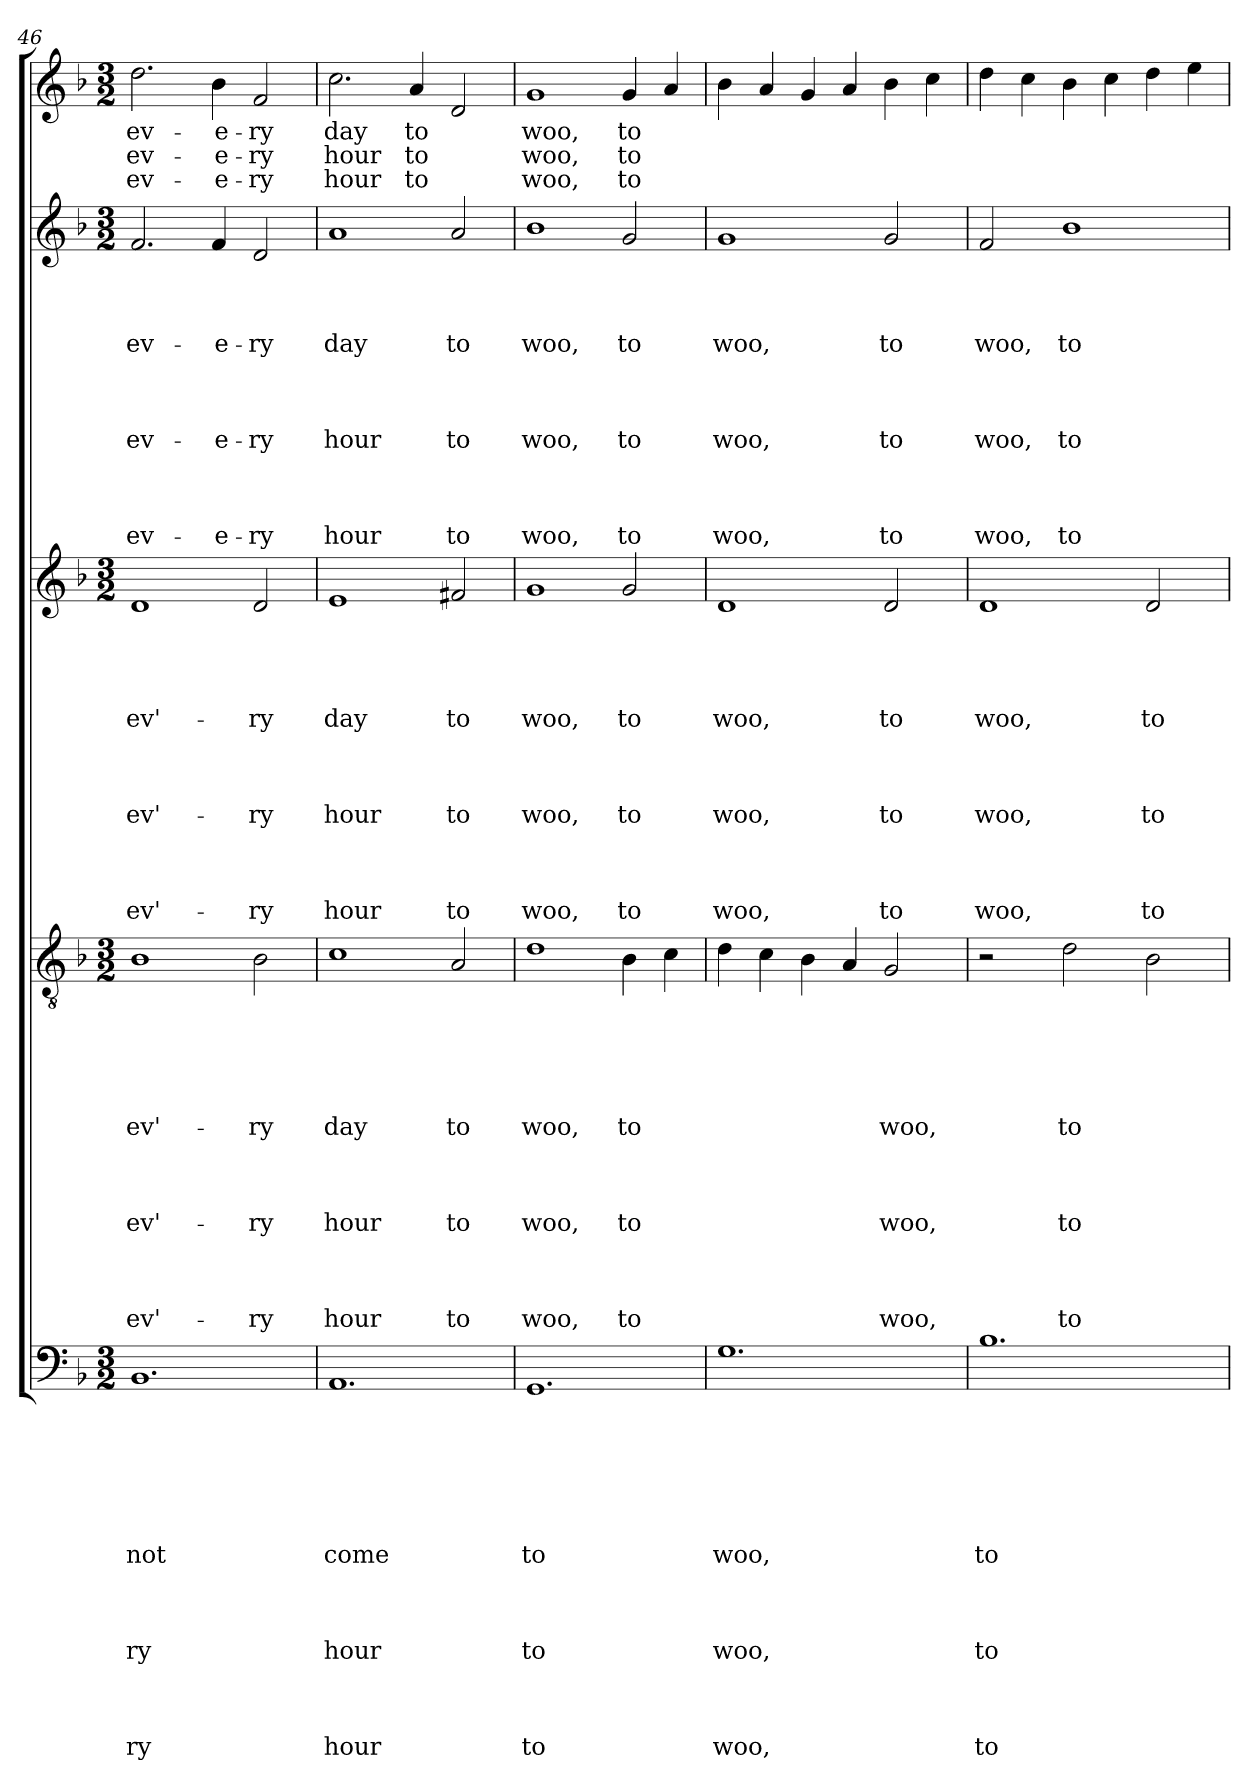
**kern	**text	**text	**text	**text	**text	**text	**text	**text	**text	**text	**text	**text	**text	**text	**text	**kern	**text	**text	**text	**text	**text	**text	**text	**text	**text	**text	**text	**text	**text	**text	**kern	**text	**text	**text	**text	**text	**text	**text	**text	**text	**text	**text	**text	**text	**kern	**text	**text	**text	**text	**text	**text	**text	**text	**text	**text	**text	**text	**kern	**text	**text	**text
*part5	*part5	*part5	*part5	*part5	*part5	*part5	*part5	*part5	*part5	*part5	*part5	*part5	*part5	*part5	*part5	*part4	*part4	*part4	*part4	*part4	*part4	*part4	*part4	*part4	*part4	*part4	*part4	*part4	*part4	*part4	*part3	*part3	*part3	*part3	*part3	*part3	*part3	*part3	*part3	*part3	*part3	*part3	*part3	*part3	*part2	*part2	*part2	*part2	*part2	*part2	*part2	*part2	*part2	*part2	*part2	*part2	*part2	*part1	*part1	*part1	*part1
*staff5	*staff5	*staff5	*staff5	*staff5	*staff5	*staff5	*staff5	*staff5	*staff5	*staff5	*staff5	*staff5	*staff5	*staff5	*staff5	*staff4	*staff4	*staff4	*staff4	*staff4	*staff4	*staff4	*staff4	*staff4	*staff4	*staff4	*staff4	*staff4	*staff4	*staff4	*staff3	*staff3	*staff3	*staff3	*staff3	*staff3	*staff3	*staff3	*staff3	*staff3	*staff3	*staff3	*staff3	*staff3	*staff2	*staff2	*staff2	*staff2	*staff2	*staff2	*staff2	*staff2	*staff2	*staff2	*staff2	*staff2	*staff2	*staff1	*staff1	*staff1	*staff1
*clefF4	*	*	*	*	*	*	*	*	*	*	*	*	*	*	*	*clefGv2	*	*	*	*	*	*	*	*	*	*	*	*	*	*	*clefG2	*	*	*	*	*	*	*	*	*	*	*	*	*	*clefG2	*	*	*	*	*	*	*	*	*	*	*	*	*clefG2	*	*	*
*k[b-]	*	*	*	*	*	*	*	*	*	*	*	*	*	*	*	*k[b-]	*	*	*	*	*	*	*	*	*	*	*	*	*	*	*k[b-]	*	*	*	*	*	*	*	*	*	*	*	*	*	*k[b-]	*	*	*	*	*	*	*	*	*	*	*	*	*k[b-]	*	*	*
*F:	*	*	*	*	*	*	*	*	*	*	*	*	*	*	*	*F:	*	*	*	*	*	*	*	*	*	*	*	*	*	*	*F:	*	*	*	*	*	*	*	*	*	*	*	*	*	*F:	*	*	*	*	*	*	*	*	*	*	*	*	*F:	*	*	*
*M3/2	*	*	*	*	*	*	*	*	*	*	*	*	*	*	*	*M3/2	*	*	*	*	*	*	*	*	*	*	*	*	*	*	*M3/2	*	*	*	*	*	*	*	*	*	*	*	*	*	*M3/2	*	*	*	*	*	*	*	*	*	*	*	*	*M3/2	*	*	*
=46	=46	=46	=46	=46	=46	=46	=46	=46	=46	=46	=46	=46	=46	=46	=46	=46	=46	=46	=46	=46	=46	=46	=46	=46	=46	=46	=46	=46	=46	=46	=46	=46	=46	=46	=46	=46	=46	=46	=46	=46	=46	=46	=46	=46	=46	=46	=46	=46	=46	=46	=46	=46	=46	=46	=46	=46	=46	=46	=46	=46	=46
1.BB-	.	.	.	.	.	.	-not	.	.	.	-ry	.	.	.	-ry	1B-	.	.	.	.	.	ev'-	.	.	.	ev'-	.	.	.	ev'-	1d	.	.	.	.	ev'-	.	.	.	ev'-	.	.	.	ev'-	2.f/	.	.	.	ev-	.	.	.	ev-	.	.	.	ev-	2.dd\	ev-	ev-	ev-
.	.	.	.	.	.	.	.	.	.	.	.	.	.	.	.	.	.	.	.	.	.	.	.	.	.	.	.	.	.	.	.	.	.	.	.	.	.	.	.	.	.	.	.	.	4f/	.	.	.	-e-	.	.	.	-e-	.	.	.	-e-	4b-\	-e-	-e-	-e-
.	.	.	.	.	.	.	.	.	.	.	.	.	.	.	.	2B-\	.	.	.	.	.	-ry	.	.	.	-ry	.	.	.	-ry	2d/	.	.	.	.	-ry	.	.	.	-ry	.	.	.	-ry	2d/	.	.	.	-ry	.	.	.	-ry	.	.	.	-ry	2f/	-ry	-ry	-ry
=47	=47	=47	=47	=47	=47	=47	=47	=47	=47	=47	=47	=47	=47	=47	=47	=47	=47	=47	=47	=47	=47	=47	=47	=47	=47	=47	=47	=47	=47	=47	=47	=47	=47	=47	=47	=47	=47	=47	=47	=47	=47	=47	=47	=47	=47	=47	=47	=47	=47	=47	=47	=47	=47	=47	=47	=47	=47	=47	=47	=47	=47
1.AA	.	.	.	.	.	.	come	.	.	.	hour	.	.	.	hour	1c	.	.	.	.	.	day	.	.	.	hour	.	.	.	hour	1e	.	.	.	.	day	.	.	.	hour	.	.	.	hour	1a	.	.	.	day	.	.	.	hour	.	.	.	hour	2.cc\	day	hour	hour
.	.	.	.	.	.	.	.	.	.	.	.	.	.	.	.	.	.	.	.	.	.	.	.	.	.	.	.	.	.	.	.	.	.	.	.	.	.	.	.	.	.	.	.	.	.	.	.	.	.	.	.	.	.	.	.	.	.	4a/	to	to	to
.	.	.	.	.	.	.	.	.	.	.	.	.	.	.	.	2A/	.	.	.	.	.	to	.	.	.	to	.	.	.	to	2f#X/	.	.	.	.	to	.	.	.	to	.	.	.	to	2a/	.	.	.	to	.	.	.	to	.	.	.	to	2d/	.	.	.
=48	=48	=48	=48	=48	=48	=48	=48	=48	=48	=48	=48	=48	=48	=48	=48	=48	=48	=48	=48	=48	=48	=48	=48	=48	=48	=48	=48	=48	=48	=48	=48	=48	=48	=48	=48	=48	=48	=48	=48	=48	=48	=48	=48	=48	=48	=48	=48	=48	=48	=48	=48	=48	=48	=48	=48	=48	=48	=48	=48	=48	=48
1.GG	.	.	.	.	.	.	to	.	.	.	to	.	.	.	to	1d	.	.	.	.	.	woo,	.	.	.	woo,	.	.	.	woo,	1g	.	.	.	.	woo,	.	.	.	woo,	.	.	.	woo,	1b-	.	.	.	woo,	.	.	.	woo,	.	.	.	woo,	1g	woo,	woo,	woo,
.	.	.	.	.	.	.	.	.	.	.	.	.	.	.	.	4B-\	.	.	.	.	.	to	.	.	.	to	.	.	.	to	2g/	.	.	.	.	to	.	.	.	to	.	.	.	to	2g/	.	.	.	to	.	.	.	to	.	.	.	to	4g/	to	to	to
.	.	.	.	.	.	.	.	.	.	.	.	.	.	.	.	4c\	.	.	.	.	.	.	.	.	.	.	.	.	.	.	.	.	.	.	.	.	.	.	.	.	.	.	.	.	.	.	.	.	.	.	.	.	.	.	.	.	.	4a/	.	.	.
!!LO:PB:g=z
=49	=49	=49	=49	=49	=49	=49	=49	=49	=49	=49	=49	=49	=49	=49	=49	=49	=49	=49	=49	=49	=49	=49	=49	=49	=49	=49	=49	=49	=49	=49	=49	=49	=49	=49	=49	=49	=49	=49	=49	=49	=49	=49	=49	=49	=49	=49	=49	=49	=49	=49	=49	=49	=49	=49	=49	=49	=49	=49	=49	=49	=49
1.G	.	.	.	.	.	.	woo,	.	.	.	woo,	.	.	.	woo,	4d\	.	.	.	.	.	.	.	.	.	.	.	.	.	.	1d	.	.	.	.	woo,	.	.	.	woo,	.	.	.	woo,	1g	.	.	.	woo,	.	.	.	woo,	.	.	.	woo,	4b-\	.	.	.
.	.	.	.	.	.	.	.	.	.	.	.	.	.	.	.	4c\	.	.	.	.	.	.	.	.	.	.	.	.	.	.	.	.	.	.	.	.	.	.	.	.	.	.	.	.	.	.	.	.	.	.	.	.	.	.	.	.	.	4a/	.	.	.
.	.	.	.	.	.	.	.	.	.	.	.	.	.	.	.	4B-\	.	.	.	.	.	.	.	.	.	.	.	.	.	.	.	.	.	.	.	.	.	.	.	.	.	.	.	.	.	.	.	.	.	.	.	.	.	.	.	.	.	4g/	.	.	.
.	.	.	.	.	.	.	.	.	.	.	.	.	.	.	.	4A/	.	.	.	.	.	.	.	.	.	.	.	.	.	.	.	.	.	.	.	.	.	.	.	.	.	.	.	.	.	.	.	.	.	.	.	.	.	.	.	.	.	4a/	.	.	.
.	.	.	.	.	.	.	.	.	.	.	.	.	.	.	.	2G/	.	.	.	.	.	woo,	.	.	.	woo,	.	.	.	woo,	2d/	.	.	.	.	to	.	.	.	to	.	.	.	to	2g/	.	.	.	to	.	.	.	to	.	.	.	to	4b-\	.	.	.
.	.	.	.	.	.	.	.	.	.	.	.	.	.	.	.	.	.	.	.	.	.	.	.	.	.	.	.	.	.	.	.	.	.	.	.	.	.	.	.	.	.	.	.	.	.	.	.	.	.	.	.	.	.	.	.	.	.	4cc\	.	.	.
=50	=50	=50	=50	=50	=50	=50	=50	=50	=50	=50	=50	=50	=50	=50	=50	=50	=50	=50	=50	=50	=50	=50	=50	=50	=50	=50	=50	=50	=50	=50	=50	=50	=50	=50	=50	=50	=50	=50	=50	=50	=50	=50	=50	=50	=50	=50	=50	=50	=50	=50	=50	=50	=50	=50	=50	=50	=50	=50	=50	=50	=50
1.B-	.	.	.	.	.	.	to	.	.	.	to	.	.	.	to	2r	.	.	.	.	.	.	.	.	.	.	.	.	.	.	1d	.	.	.	.	woo,	.	.	.	woo,	.	.	.	woo,	2f/	.	.	.	woo,	.	.	.	woo,	.	.	.	woo,	4dd\	.	.	.
.	.	.	.	.	.	.	.	.	.	.	.	.	.	.	.	.	.	.	.	.	.	.	.	.	.	.	.	.	.	.	.	.	.	.	.	.	.	.	.	.	.	.	.	.	.	.	.	.	.	.	.	.	.	.	.	.	.	4cc\	.	.	.
.	.	.	.	.	.	.	.	.	.	.	.	.	.	.	.	2d\	.	.	.	.	.	to	.	.	.	to	.	.	.	to	.	.	.	.	.	.	.	.	.	.	.	.	.	.	1b-	.	.	.	to	.	.	.	to	.	.	.	to	4b-\	.	.	.
.	.	.	.	.	.	.	.	.	.	.	.	.	.	.	.	.	.	.	.	.	.	.	.	.	.	.	.	.	.	.	.	.	.	.	.	.	.	.	.	.	.	.	.	.	.	.	.	.	.	.	.	.	.	.	.	.	.	4cc\	.	.	.
.	.	.	.	.	.	.	.	.	.	.	.	.	.	.	.	2B-\	.	.	.	.	.	.	.	.	.	.	.	.	.	.	2d/	.	.	.	.	to	.	.	.	to	.	.	.	to	.	.	.	.	.	.	.	.	.	.	.	.	.	4dd\	.	.	.
.	.	.	.	.	.	.	.	.	.	.	.	.	.	.	.	.	.	.	.	.	.	.	.	.	.	.	.	.	.	.	.	.	.	.	.	.	.	.	.	.	.	.	.	.	.	.	.	.	.	.	.	.	.	.	.	.	.	4ee\	.	.	.
=	=	=	=	=	=	=	=	=	=	=	=	=	=	=	=	=	=	=	=	=	=	=	=	=	=	=	=	=	=	=	=	=	=	=	=	=	=	=	=	=	=	=	=	=	=	=	=	=	=	=	=	=	=	=	=	=	=	=	=	=	=
*-	*-	*-	*-	*-	*-	*-	*-	*-	*-	*-	*-	*-	*-	*-	*-	*-	*-	*-	*-	*-	*-	*-	*-	*-	*-	*-	*-	*-	*-	*-	*-	*-	*-	*-	*-	*-	*-	*-	*-	*-	*-	*-	*-	*-	*-	*-	*-	*-	*-	*-	*-	*-	*-	*-	*-	*-	*-	*-	*-	*-	*-
